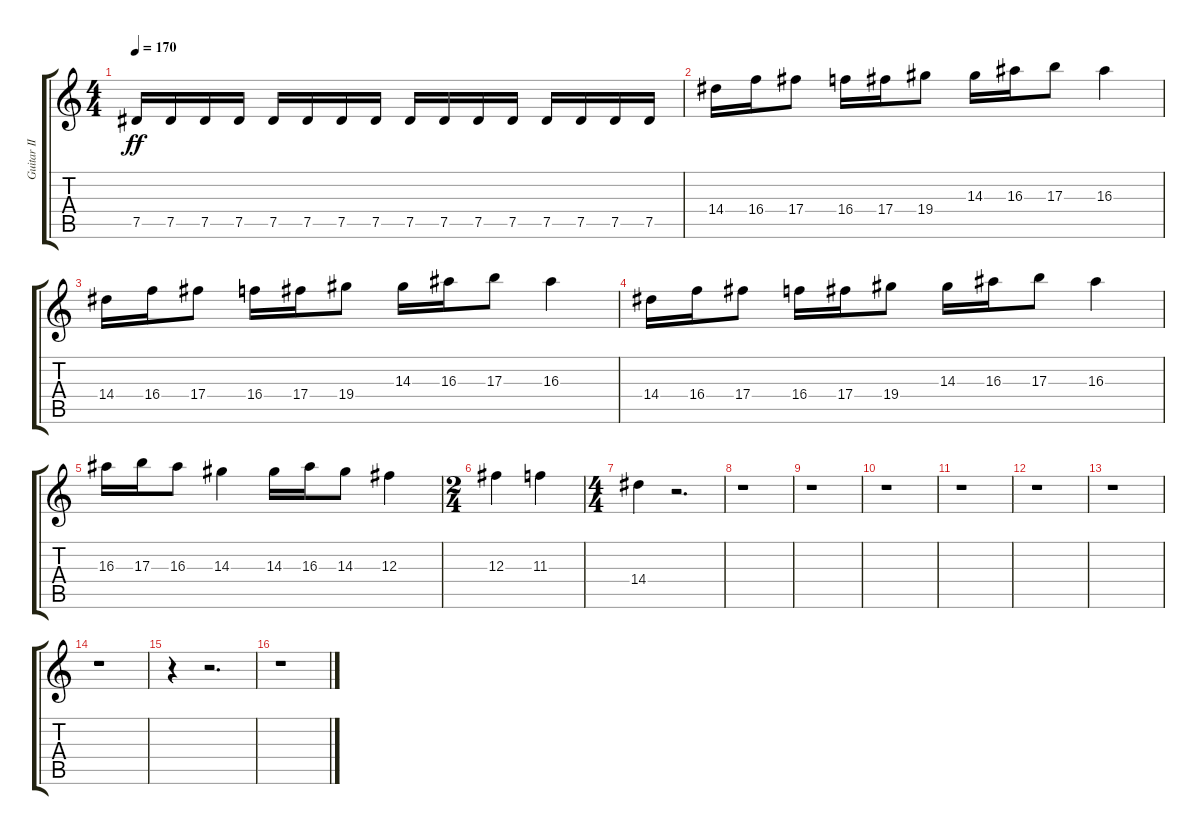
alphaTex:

\track ("Guitar II" "Guitar II") {instrument distortionguitar}
\staff {score tabs}
\tuning (Eb4 Bb3 Gb3 Db3 Ab2 Eb2) {hide}
\ts (4 4)
\tempo 170
\clef g2
\ks c
7.5.16{dy ff} 7.5.16 7.5.16 7.5.16 7.5.16 7.5.16 7.5.16 7.5.16 7.5.16 7.5.16 7.5.16 7.5.16 7.5.16 7.5.16 7.5.16 7.5.16 |
14.4.16 16.4.16 17.4.8 16.4.16 17.4.16 19.4.8 14.3.16 16.3.16 17.3.8 16.3.4 |
14.4.16 16.4.16 17.4.8 16.4.16 17.4.16 19.4.8 14.3.16 16.3.16 17.3.8 16.3.4 |
14.4.16 16.4.16 17.4.8 16.4.16 17.4.16 19.4.8 14.3.16 16.3.16 17.3.8 16.3.4 |
16.3.16 17.3.16 16.3.8 14.3.4 14.3.16 16.3.16 14.3.8 12.3.4 |
\ts (2 4)
12.3.4 11.3.4 |
\ts (4 4)
14.4.4 r.2{d} |
r.1 |
r.1 |
r.1 |
r.1 |
r.1 |
r.1 |
r.1 |
r.4 r.2{d} |
r.1
